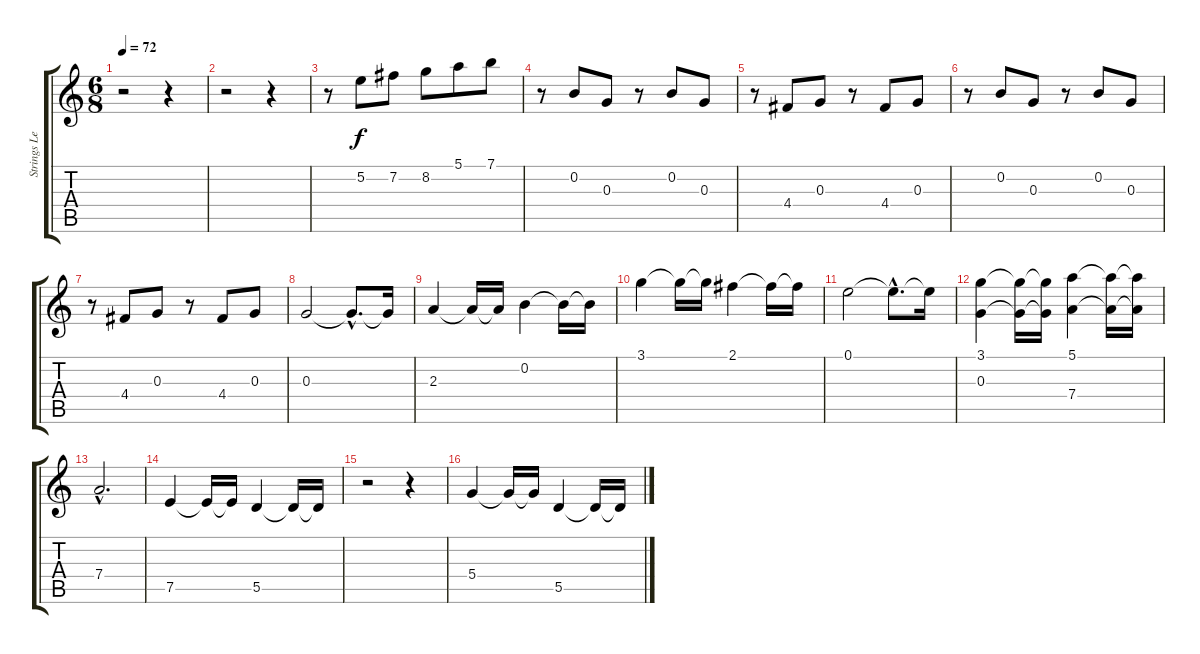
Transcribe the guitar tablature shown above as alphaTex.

\track ("Strings Left" "Strings Le") {instrument stringensemble1}
\staff {score tabs}
\tuning (E5 B4 G4 D4 A3 E3) {hide}
\ts (6 8)
\tempo 72
\clef g2
\ks c
r.2{dy f} r.4 |
r.2 r.4 |
r.8 5.2.8 7.2.8 8.2.8 5.1.8 7.1.8 |
r.8 0.2.8 0.3.8 r.8 0.2.8 0.3.8 |
r.8 4.4.8 0.3.8 r.8 4.4.8 0.3.8 |
r.8 0.2.8 0.3.8 r.8 0.2.8 0.3.8 |
r.8 4.4.8 0.3.8 r.8 4.4.8 0.3.8 |
0.3.2 0.3{hac t}.8{d} 0.3{t}.16 |
2.3.4 2.3{t}.16 2.3{t}.16 0.2.4 0.2{t}.16 0.2{t}.16 |
3.1.4 3.1{t}.16 3.1{t}.16 2.1.4 2.1{t}.16 2.1{t}.16 |
0.1.2 0.1{hac t}.8{d} 0.1{t}.16 |
(3.1 0.3).4 (3.1{t} 0.3{t}).16 (3.1{t} 0.3{t}).16 (5.1 7.4).4 (5.1{t} 7.4{t}).16 (5.1{t} 7.4{t}).16 |
7.4{hac}.2{d} |
7.5.4 7.5{t}.16 7.5{t}.16 5.5.4 5.5{t}.16 5.5{t}.16 |
r.2 r.4 |
5.4.4 5.4{t}.16 5.4{t}.16 5.5.4 5.5{t}.16 5.5{t}.16
